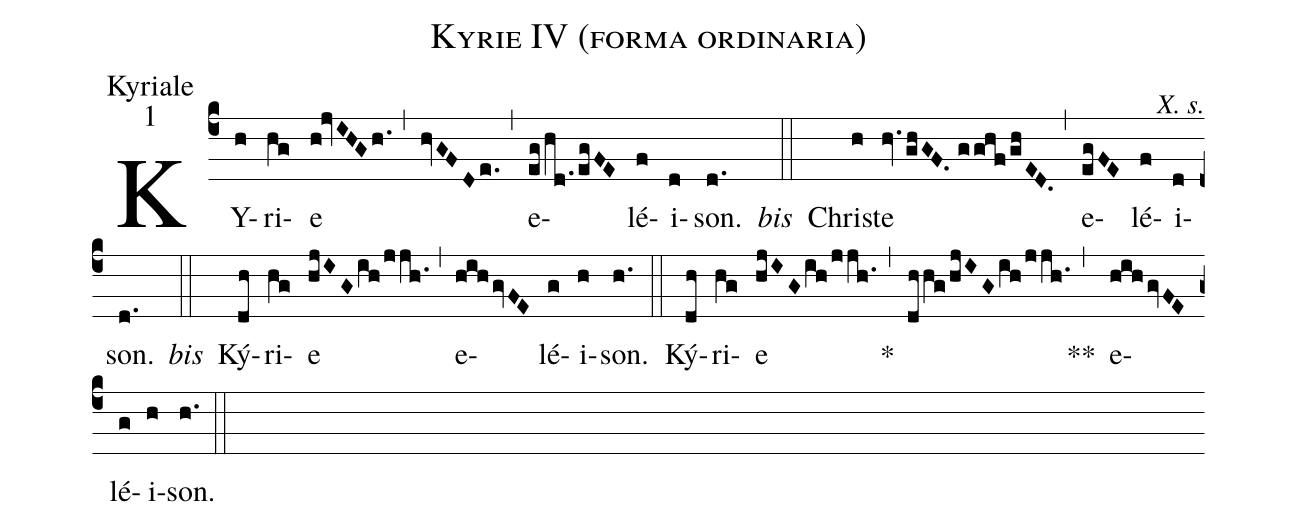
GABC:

name:Kyrie IV (forma ordinaria);
office-part:Kyriale;
mode:1;
commentary:X. s.;
%%
(c4) KY(h)ri(hg)e(h!jvIHGh.) (,) (hvGFDe.) (,) e(eg/hd./egFE)lé(f)i(d)son.(d.) <i>bis</i>(::)
Chri(h)ste(hv.ghGF.//gghf/ghED.) (,) e(egFE)lé(f)i(d)son.(d.) <i>bis</i>(::)
Ký(dh)ri(hg)e(hjIGih/jjh.) (,) e(hihgvFE)lé(g)i(h)son.(h.) (::)
Ký(dh)ri(hg)e(hjIGih/jjh.) ~~~~~*(,) (dhhg/hjIGih/jjh.) ~~~~~**(,) e(hihgvFE)lé(g)i(h)son.(h.) (::)
